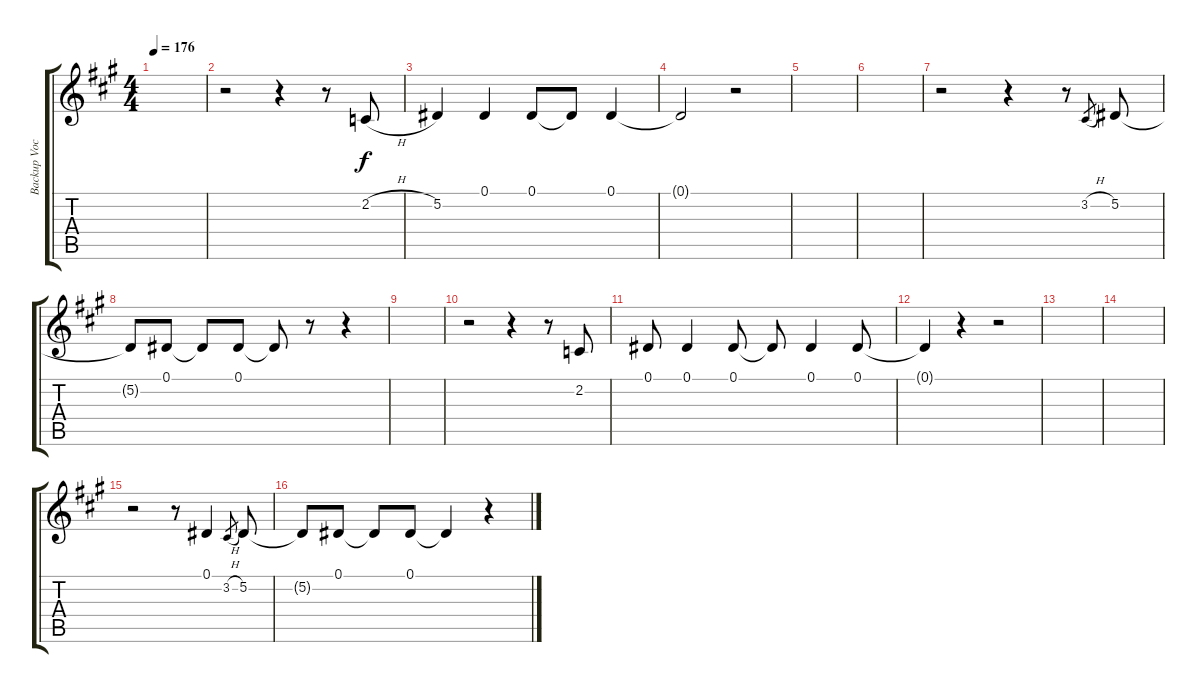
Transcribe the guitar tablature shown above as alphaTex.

\track ("Backup Vocals" "Backup Voc") {instrument altosax}
\staff {score tabs}
\tuning (Eb4 Bb3 Gb3 Db3 Ab2 Eb2) {hide}
\ts (4 4)
\tempo 176
\clef g2
\ks a
|
r.2 r.4 r.8 2.2{h}.8 |
5.2.4 0.1.4 0.1.8 0.1{t}.8 0.1.4 |
0.1{t}.2 r.2 |
|
|
r.2 r.4 r.8 3.2{h}.8{gr} 5.2.8 |
5.2{t}.8 0.1.8 0.1{t}.8 0.1.8 0.1{t}.8 r.8 r.4 |
|
r.2 r.4 r.8 2.2.8 |
0.1.8 0.1.4 0.1.8 0.1{t}.8 0.1.4 0.1.8 |
0.1{t}.4 r.4 r.2 |
|
|
r.2 r.8 0.1.4 3.2{h}.8{gr} 5.2.8 |
5.2{t}.8 0.1.8 0.1{t}.8 0.1.8 0.1{t}.4 r.4
